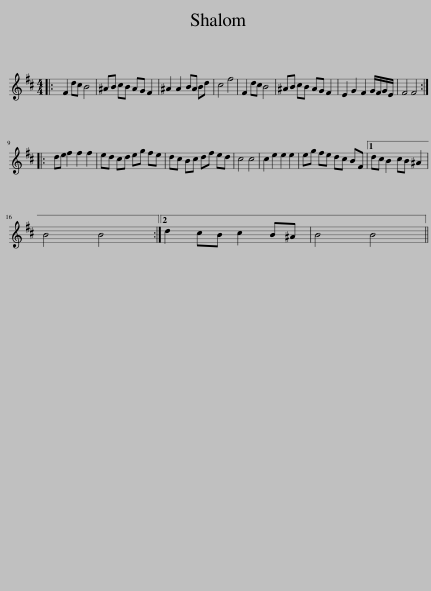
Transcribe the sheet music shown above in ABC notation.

X:1
L:1/8
M:4/4
I:linebreak $
K:Bmin
V:1 treble
V:1
|: F2 dc B4 | ^AB cB AG F2 | ^A2 A2 BA Bd | c4 f4 | F2 dc B4 | %5
 ^AB cB AG F2 | E2 G2 F2 G/F/G/E/ | F4 F4 ::$ de f2 f2 f2 | ed cd eg fe | %10
 dc Bc df ed | c4 c4 | c2 e2 e2 e2 | eg fe dc BF |1 dc B2 cB ^A2 |$ %15
 B4 B4 :|2 d2 cB c2 B^A | B4 B4 || %18
